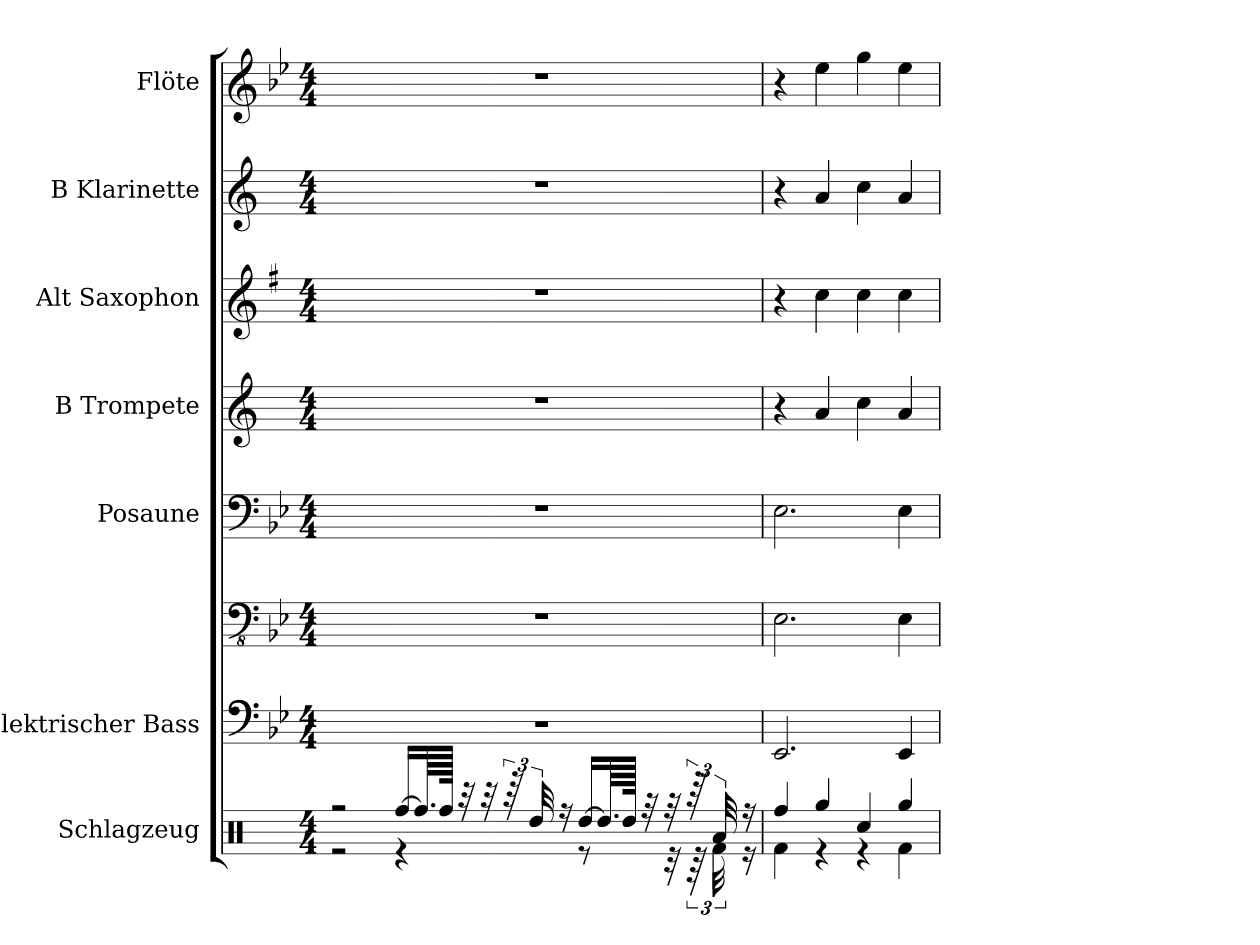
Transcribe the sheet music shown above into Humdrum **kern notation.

**kern	**kern	**kern	**kern	**kern	**kern	**kern	**kern
*part7	*part6	*part6	*part5	*part4	*part3	*part2	*part1
*staff8	*staff7	*staff6	*staff5	*staff4	*staff3	*staff2	*staff1
*I"Schlagzeug	*I"Elektrischer Bass	*	*I"Posaune	*I"B Trompete	*I"Alt Saxophon	*I"B Klarinette	*I"Flöte
*I'Slzg.	*I'El. B.	*	*I'Psn.	*I'B Tpt.	*I'A. Sax.	*I'B Kl.	*I'Fl.
*	*stria4	*	*	*	*	*	*
*clefX	*	*clefFv4	*clefF4	*clefG2	*clefG2	*clefG2	*clefG2
*	*	*	*	*ITrd1c2	*ITrd5c9	*ITrd1c2	*
*k[]	*k[b-e-]	*k[b-e-]	*k[b-e-]	*k[b-e-]	*k[b-e-]	*k[b-e-]	*k[b-e-]
*M4/4	*M4/4	*M4/4	*M4/4	*M4/4	*M4/4	*M4/4	*M4/4
=1	=1	=1	=1	=1	=1	=1	=1
*^	*	*	*	*	*	*	*
2r	2r	1r	1r	1r	1r	1r	1r	1r
[16Rff/LL	4r	.	.	.	.	.	.	.
64.Rff/LL]	.	.	.	.	.	.	.	.
128Rff/JJJJk	.	.	.	.	.	.	.	.
32r	.	.	.	.	.	.	.	.
32r	.	.	.	.	.	.	.	.
96r	.	.	.	.	.	.	.	.
48Rdd/	.	.	.	.	.	.	.	.
16r	.	.	.	.	.	.	.	.
[16Rdd/LL	8r	.	.	.	.	.	.	.
64.Rdd/LL]	.	.	.	.	.	.	.	.
128Rdd/JJJJk	.	.	.	.	.	.	.	.
32r	.	.	.	.	.	.	.	.
32r	32r	.	.	.	.	.	.	.
96r	96r	.	.	.	.	.	.	.
48Ra/	48Rf\	.	.	.	.	.	.	.
16r	16r	.	.	.	.	.	.	.
=2	=2	=2	=2	=2	=2	=2	=2	=2
4Rff/	4Rf\	2.EE-	2.EE-\	2.E-\	4r	4r	4r	4r
4Rgg/	4r	.	.	.	4g/	4e-\	4g/	4ee-\
4Rcc/	4r	.	.	.	4b-\	4e-\	4b-\	4gg\
4Rgg/	4Rf\	4EE-	4EE-\	4E-\	4g/	4e-\	4g/	4ee-\
*v	*v	*	*	*	*	*	*	*
=	=	=	=	=	=	=	=
*-	*-	*-	*-	*-	*-	*-	*-
